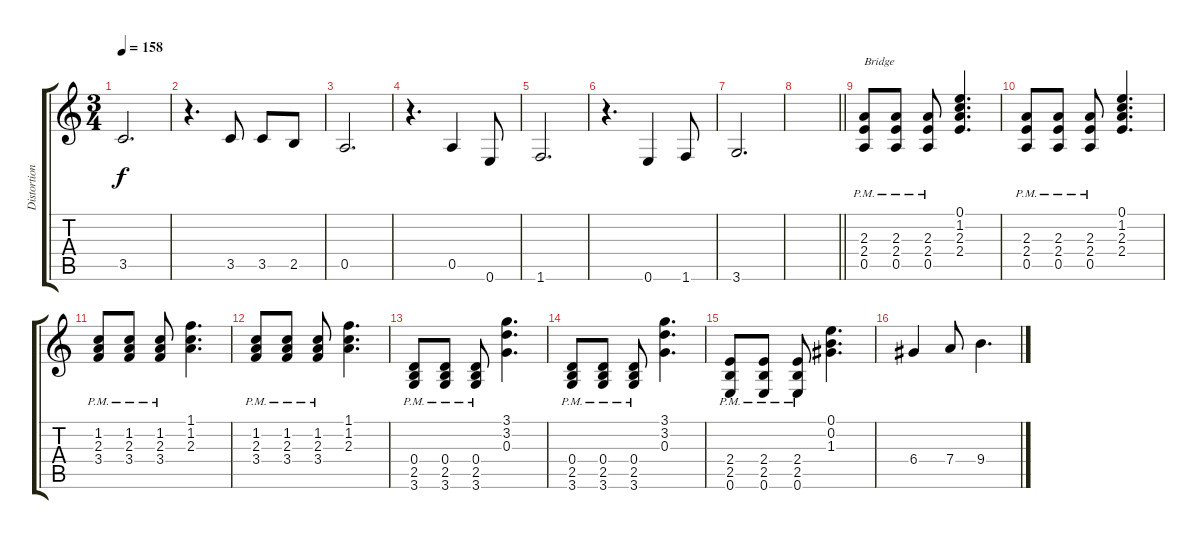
\track ("Distortion Gitarre" "Distortion") {instrument distortionguitar}
\staff {score tabs}
\tuning (E4 B3 G3 D3 A2 E2) {hide}
\ts (3 4)
\tempo 158
\clef g2
\ks c
3.5.2{d dy f} |
r.4{d} 3.5.8 3.5.8 2.5.8 |
0.5.2{d} |
r.4{d} 0.5.4 0.6.8 |
1.6.2{d} |
r.4{d} 0.6.4 1.6.8 |
3.6.2{d} |
\barLineRight lightlight
|
(2.3{pm} 2.4{pm} 0.5{pm}).8{txt "Bridge"} (2.3{pm} 2.4{pm} 0.5{pm}).8 (2.3{pm} 2.4{pm} 0.5{pm}).8 (0.1 1.2 2.3 2.4).4{d} |
(2.3{pm} 2.4{pm} 0.5{pm}).8 (2.3{pm} 2.4{pm} 0.5{pm}).8 (2.3{pm} 2.4{pm} 0.5{pm}).8 (0.1 1.2 2.3 2.4).4{d} |
(1.2{pm} 2.3{pm} 3.4{pm}).8 (1.2{pm} 2.3{pm} 3.4{pm}).8 (1.2{pm} 2.3{pm} 3.4{pm}).8 (1.1 1.2 2.3).4{d} |
(1.2{pm} 2.3{pm} 3.4{pm}).8 (1.2{pm} 2.3{pm} 3.4{pm}).8 (1.2{pm} 2.3{pm} 3.4{pm}).8 (1.1 1.2 2.3).4{d} |
(0.4{pm} 2.5{pm} 3.6{pm}).8 (0.4{pm} 2.5{pm} 3.6{pm}).8 (0.4{pm} 2.5{pm} 3.6{pm}).8 (3.1 3.2 0.3).4{d} |
(0.4{pm} 2.5{pm} 3.6{pm}).8 (0.4{pm} 2.5{pm} 3.6{pm}).8 (0.4{pm} 2.5{pm} 3.6{pm}).8 (3.1 3.2 0.3).4{d} |
(2.4{pm} 2.5{pm} 0.6{pm}).8 (2.4{pm} 2.5{pm} 0.6{pm}).8 (2.4{pm} 2.5{pm} 0.6{pm}).8 (0.1 0.2 1.3).4{d} |
6.4.4 7.4.8 9.4.4{d}
